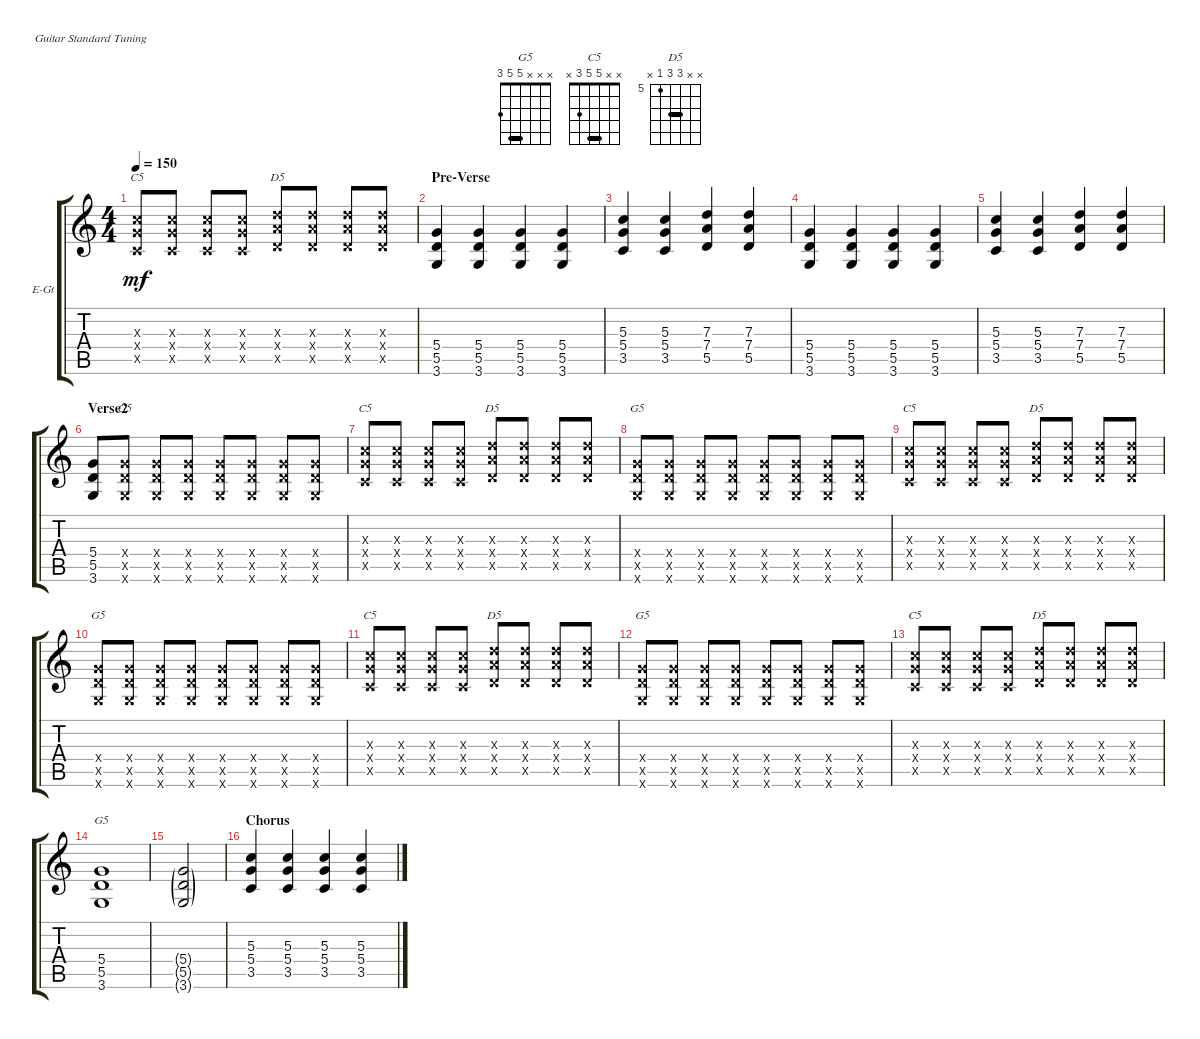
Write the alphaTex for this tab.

\defaultSystemsLayout 4
\bracketExtendMode groupsimilarinstruments
\firstSystemTrackNameOrientation horizontal
\otherSystemsTrackNameOrientation horizontal
\track ("Guitar" "E-Gt") {instrument distortionguitar}
\staff {score tabs}
\tuning (E4 B3 G3 D3 A2 E2)
\chord ("G5" x x x 5 5 3) {barre 5}
\chord ("C5" x x 5 5 3 x) {barre 5}
\chord ("D5" x x 7 7 5 x) {firstfret 5 barre 7}
\ts (4 4)
\tempo 150
\clef g2
\ks c
(5.3{x} 5.4{x} 3.5{x}).8{ch "C5" dy mf} (5.3{x} 5.4{x} 3.5{x}).8 (5.3{x} 5.4{x} 3.5{x}).8 (5.3{x} 5.4{x} 3.5{x}).8 (7.3{x} 7.4{x} 5.5{x}).8{ch "D5"} (7.3{x} 7.4{x} 5.5{x}).8 (7.3{x} 7.4{x} 5.5{x}).8 (7.3{x} 7.4{x} 5.5{x}).8 |
\section ("" "Pre-Verse")
(3.6 5.5 5.4).4 (3.6 5.5 5.4).4 (3.6 5.5 5.4).4 (3.6 5.5 5.4).4 |
(5.3 5.4 3.5).4 (5.3 5.4 3.5).4 (7.3 7.4 5.5).4 (7.3 7.4 5.5).4 |
(3.6 5.5 5.4).4 (3.6 5.5 5.4).4 (3.6 5.5 5.4).4 (3.6 5.5 5.4).4 |
(5.3 5.4 3.5).4 (5.3 5.4 3.5).4 (7.3 7.4 5.5).4 (7.3 7.4 5.5).4 |
\section ("" "Verse2")
(3.6 5.5 5.4).8 (3.6{x} 5.5{x} 5.4{x}).8{ch "G5"} (3.6{x} 5.5{x} 5.4{x}).8 (3.6{x} 5.5{x} 5.4{x}).8 (3.6{x} 5.5{x} 5.4{x}).8 (3.6{x} 5.5{x} 5.4{x}).8 (3.6{x} 5.5{x} 5.4{x}).8 (3.6{x} 5.5{x} 5.4{x}).8 |
(5.3{x} 5.4{x} 3.5{x}).8{ch "C5"} (5.3{x} 5.4{x} 3.5{x}).8 (5.3{x} 5.4{x} 3.5{x}).8 (5.3{x} 5.4{x} 3.5{x}).8 (7.3{x} 7.4{x} 5.5{x}).8{ch "D5"} (7.3{x} 7.4{x} 5.5{x}).8 (7.3{x} 7.4{x} 5.5{x}).8 (7.3{x} 7.4{x} 5.5{x}).8 |
(3.6{x} 5.5{x} 5.4{x}).8{ch "G5"} (3.6{x} 5.5{x} 5.4{x}).8 (3.6{x} 5.5{x} 5.4{x}).8 (3.6{x} 5.5{x} 5.4{x}).8 (3.6{x} 5.5{x} 5.4{x}).8 (3.6{x} 5.5{x} 5.4{x}).8 (3.6{x} 5.5{x} 5.4{x}).8 (3.6{x} 5.5{x} 5.4{x}).8 |
(5.3{x} 5.4{x} 3.5{x}).8{ch "C5"} (5.3{x} 5.4{x} 3.5{x}).8 (5.3{x} 5.4{x} 3.5{x}).8 (5.3{x} 5.4{x} 3.5{x}).8 (7.3{x} 7.4{x} 5.5{x}).8{ch "D5"} (7.3{x} 7.4{x} 5.5{x}).8 (7.3{x} 7.4{x} 5.5{x}).8 (7.3{x} 7.4{x} 5.5{x}).8 |
(3.6{x} 5.5{x} 5.4{x}).8{ch "G5"} (3.6{x} 5.5{x} 5.4{x}).8 (3.6{x} 5.5{x} 5.4{x}).8 (3.6{x} 5.5{x} 5.4{x}).8 (3.6{x} 5.5{x} 5.4{x}).8 (3.6{x} 5.5{x} 5.4{x}).8 (3.6{x} 5.5{x} 5.4{x}).8 (3.6{x} 5.5{x} 5.4{x}).8 |
(5.3{x} 5.4{x} 3.5{x}).8{ch "C5"} (5.3{x} 5.4{x} 3.5{x}).8 (5.3{x} 5.4{x} 3.5{x}).8 (5.3{x} 5.4{x} 3.5{x}).8 (7.3{x} 7.4{x} 5.5{x}).8{ch "D5"} (7.3{x} 7.4{x} 5.5{x}).8 (7.3{x} 7.4{x} 5.5{x}).8 (7.3{x} 7.4{x} 5.5{x}).8 |
(3.6{x} 5.5{x} 5.4{x}).8{ch "G5"} (3.6{x} 5.5{x} 5.4{x}).8 (3.6{x} 5.5{x} 5.4{x}).8 (3.6{x} 5.5{x} 5.4{x}).8 (3.6{x} 5.5{x} 5.4{x}).8 (3.6{x} 5.5{x} 5.4{x}).8 (3.6{x} 5.5{x} 5.4{x}).8 (3.6{x} 5.5{x} 5.4{x}).8 |
(5.3{x} 5.4{x} 3.5{x}).8{ch "C5"} (5.3{x} 5.4{x} 3.5{x}).8 (5.3{x} 5.4{x} 3.5{x}).8 (5.3{x} 5.4{x} 3.5{x}).8 (7.3{x} 7.4{x} 5.5{x}).8{ch "D5"} (7.3{x} 7.4{x} 5.5{x}).8 (7.3{x} 7.4{x} 5.5{x}).8 (7.3{x} 7.4{x} 5.5{x}).8 |
(3.6 5.5 5.4).1{ch "G5"} |
(3.6{g} 5.5{g} 5.4{g}).2 |
\section ("" "Chorus")
(5.3 5.4 3.5).4 (5.3 5.4 3.5).4 (5.3 5.4 3.5).4 (5.3 5.4 3.5).4
